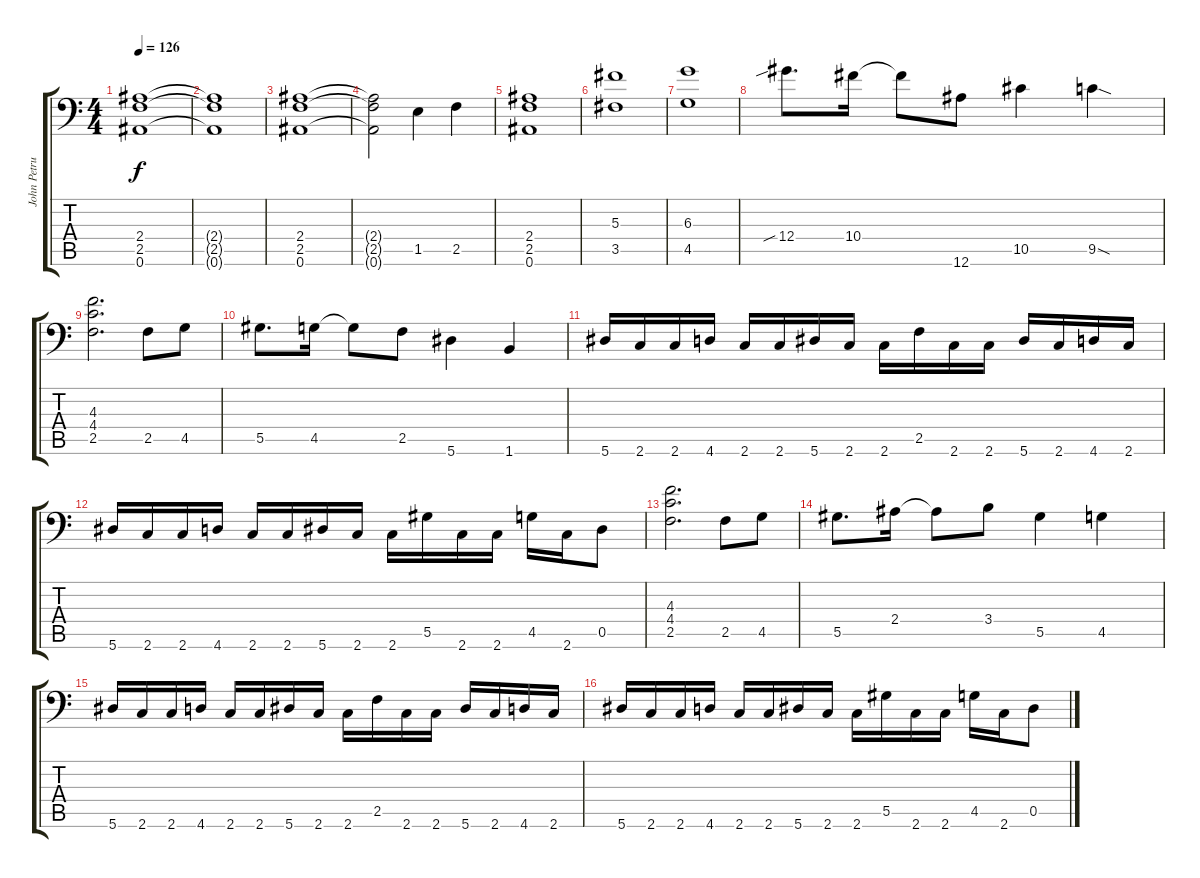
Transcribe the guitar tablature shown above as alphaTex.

\track ("John Petrucci" "John Petru") {instrument distortionguitar}
\staff {score tabs}
\tuning (Bb3 F3 Db3 Ab2 Eb2 Bb1) {hide}
\ts (4 4)
\tempo 126
\clef f4
\ks c
(2.4 2.5 0.6).1{dy f} |
(2.4{t} 2.5{t} 0.6{t}).1 |
(2.4 2.5 0.6).1 |
(2.4{t} 2.5{t} 0.6{t}).2 1.5.4 2.5.4 |
(2.4 2.5 0.6).1 |
(5.3 3.5).1 |
(6.3 4.5).1 |
12.4{sib}.8{d} 10.4.16 10.4{t}.8 12.6.8 10.5.4 9.5{sod}.4 |
(4.3 4.4 2.5).2{d} 2.5.8 4.5.8 |
5.5.8{d} 4.5.16 4.5{t}.8 2.5.8 5.6.4 1.6.4 |
5.6.16 2.6.16 2.6.16 4.6.16 2.6.16 2.6.16 5.6.16 2.6.16 2.6.16 2.5.16 2.6.16 2.6.16 5.6.16 2.6.16 4.6.16 2.6.16 |
5.6.16 2.6.16 2.6.16 4.6.16 2.6.16 2.6.16 5.6.16 2.6.16 2.6.16 5.5.16 2.6.16 2.6.16 4.5.16 2.6.16 0.5.8 |
(4.3 4.4 2.5).2{d} 2.5.8 4.5.8 |
5.5.8{d} 2.4.16 2.4{t}.8 3.4.8 5.5.4 4.5.4 |
5.6.16 2.6.16 2.6.16 4.6.16 2.6.16 2.6.16 5.6.16 2.6.16 2.6.16 2.5.16 2.6.16 2.6.16 5.6.16 2.6.16 4.6.16 2.6.16 |
5.6.16 2.6.16 2.6.16 4.6.16 2.6.16 2.6.16 5.6.16 2.6.16 2.6.16 5.5.16 2.6.16 2.6.16 4.5.16 2.6.16 0.5.8
